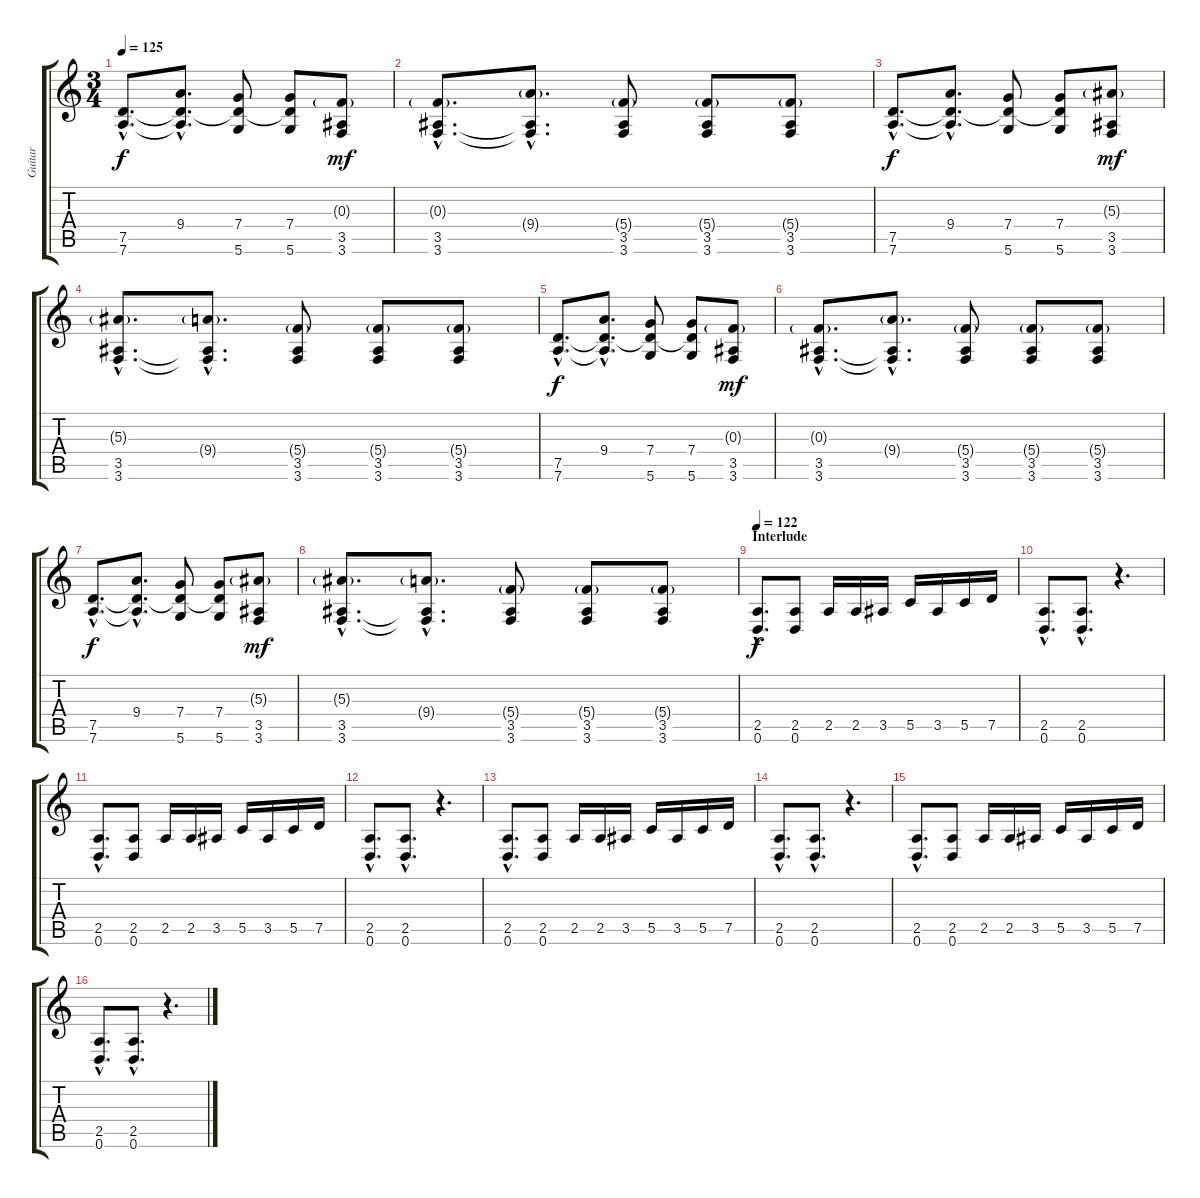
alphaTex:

\track ("Guitar" "Guitar") {instrument electricguitarjazz}
\staff {score tabs}
\tuning (D4 A3 F3 C3 G2 D2) {hide}
\ts (3 4)
\tempo 125
\clef g2
\ks c
(7.5{hac} 7.6{hac}).8{d dy f} (9.4{hac} 7.5{hac t} 7.6{hac t}).8{d} (7.4 7.5{t} 5.6).8 (7.4 7.5{t} 5.6).8 (0.3{g} 3.5 3.6).8{dy mf} |
(0.3{g hac} 3.5{hac} 3.6{hac}).8{d} (9.4{g hac} 3.5{hac t} 3.6{hac t}).8{d} (5.4{g} 3.5 3.6).8 (5.4{g} 3.5 3.6).8 (5.4{g} 3.5 3.6).8 |
(7.5{hac} 7.6{hac}).8{d dy f} (9.4{hac} 7.5{hac t} 7.6{hac t}).8{d} (7.4 7.5{t} 5.6).8 (7.4 7.5{t} 5.6).8 (5.3{g} 3.5 3.6).8{dy mf} |
(5.3{g hac} 3.5{hac} 3.6{hac}).8{d} (9.4{g hac} 3.5{hac t} 3.6{hac t}).8{d} (5.4{g} 3.5 3.6).8 (5.4{g} 3.5 3.6).8 (5.4{g} 3.5 3.6).8 |
(7.5{hac} 7.6{hac}).8{d dy f} (9.4{hac} 7.5{hac t} 7.6{hac t}).8{d} (7.4 7.5{t} 5.6).8 (7.4 7.5{t} 5.6).8 (0.3{g} 3.5 3.6).8{dy mf} |
(0.3{g hac} 3.5{hac} 3.6{hac}).8{d} (9.4{g hac} 3.5{hac t} 3.6{hac t}).8{d} (5.4{g} 3.5 3.6).8 (5.4{g} 3.5 3.6).8 (5.4{g} 3.5 3.6).8 |
(7.5{hac} 7.6{hac}).8{d dy f} (9.4{hac} 7.5{hac t} 7.6{hac t}).8{d} (7.4 7.5{t} 5.6).8 (7.4 7.5{t} 5.6).8 (5.3{g} 3.5 3.6).8{dy mf} |
(5.3{g hac} 3.5{hac} 3.6{hac}).8{d} (9.4{g hac} 3.5{hac t} 3.6{hac t}).8{d} (5.4{g} 3.5 3.6).8 (5.4{g} 3.5 3.6).8 (5.4{g} 3.5 3.6).8 |
\section ("" "Interlude")
\tempo 122
(2.5{hac} 0.6{hac}).8{d dy f volume 9 balance 0 instrument overdrivenguitar} (2.5 0.6).8 2.5.16 2.5.16 3.5.16 5.5.16 3.5.16 5.5.16 7.5.16 |
(2.5{hac} 0.6{hac}).8{d} (2.5{hac} 0.6{hac}).8{d} r.4{d} |
(2.5{hac} 0.6{hac}).8{d balance 16} (2.5 0.6).8 2.5.16 2.5.16 3.5.16 5.5.16 3.5.16 5.5.16 7.5.16 |
(2.5{hac} 0.6{hac}).8{d} (2.5{hac} 0.6{hac}).8{d} r.4{d} |
(2.5{hac} 0.6{hac}).8{d volume 16 balance 8 instrument distortionguitar} (2.5 0.6).8 2.5.16 2.5.16 3.5.16 5.5.16 3.5.16 5.5.16 7.5.16 |
(2.5{hac} 0.6{hac}).8{d} (2.5{hac} 0.6{hac}).8{d} r.4{d} |
(2.5{hac} 0.6{hac}).8{d} (2.5 0.6).8 2.5.16 2.5.16 3.5.16 5.5.16 3.5.16 5.5.16 7.5.16 |
(2.5{hac} 0.6{hac}).8{d} (2.5{hac} 0.6{hac}).8{d} r.4{d}
